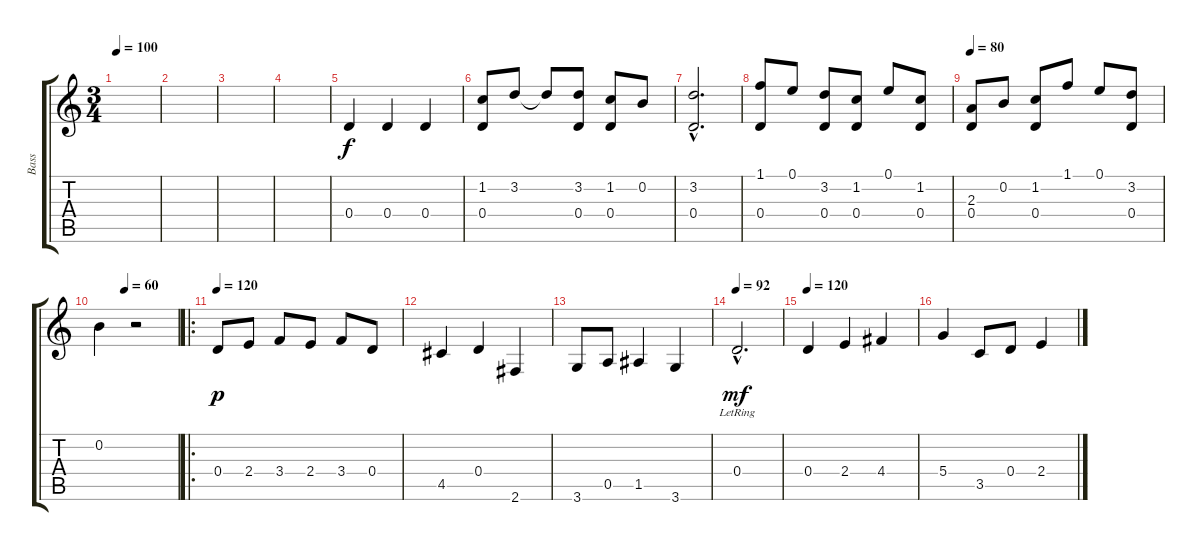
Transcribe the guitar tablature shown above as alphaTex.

\track ("Bass" "Bass") {instrument electricbassfinger}
\staff {score tabs}
\tuning (E4 B3 G3 D3 A2 E2) {hide}
\ts (3 4)
\tempo 100
\clef g2
\ks c
|
|
|
|
0.4.4 0.4.4 0.4.4 |
(1.2 0.4).8 3.2.8 3.2{t}.8 (3.2 0.4).8 (1.2 0.4).8 0.2.8 |
(3.2{hac} 0.4{hac}).2{d} |
(1.1 0.4).8 0.1.8 (3.2 0.4).8 (1.2 0.4).8 0.1.8 (1.2 0.4).8 |
\tempo 80
(2.3 0.4).8 0.2.8 (1.2 0.4).8 1.1.8 0.1.8 (3.2 0.4).8 |
\tempo (60 0.3333333333333333)
0.2.4 r.2 |
\ro
\tempo 120
0.4.8{dy p} 2.4.8 3.4.8 2.4.8 3.4.8 0.4.8 |
4.5.4 0.4.4 2.6.4 |
3.6.8{volume 15} 0.5.8 1.5.4 3.6.4 |
\tempo 92
0.4{hac lr}.2{d dy mf} |
\tempo 120
0.4.4 2.4.4 4.4.4 |
5.4.4 3.5.8 0.4.8 2.4.4
